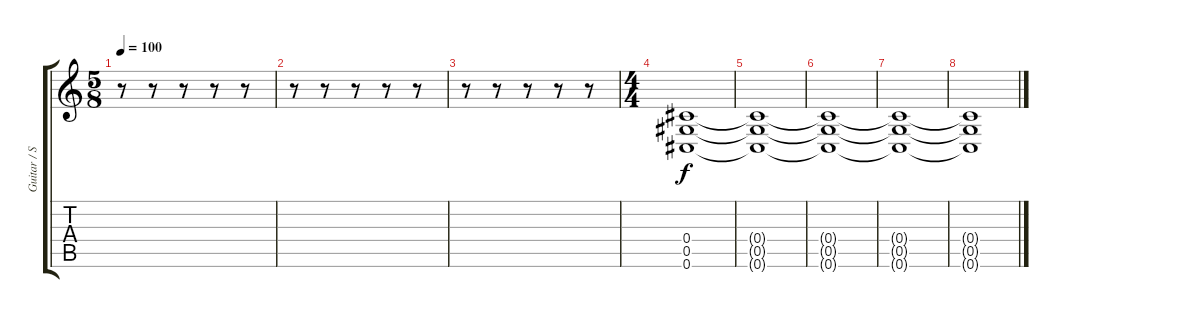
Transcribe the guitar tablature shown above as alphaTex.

\track ("Guitar / Stef Carpenter" "Guitar / S") {instrument distortionguitar}
\staff {score tabs}
\tuning (Eb4 Bb3 Gb3 Db3 Ab2 Db2) {hide}
\ts (5 8)
\tempo 100
\clef g2
\ks c
r.8{dy f} r.8 r.8 r.8 r.8 |
r.8 r.8 r.8 r.8 r.8 |
r.8 r.8 r.8 r.8 r.8 |
\ts (4 4)
(0.4 0.5 0.6).1 |
(0.4{t} 0.5{t} 0.6{t}).1 |
(0.4{t} 0.5{t} 0.6{t}).1 |
(0.4{t} 0.5{t} 0.6{t}).1 |
(0.4{t} 0.5{t} 0.6{t}).1
